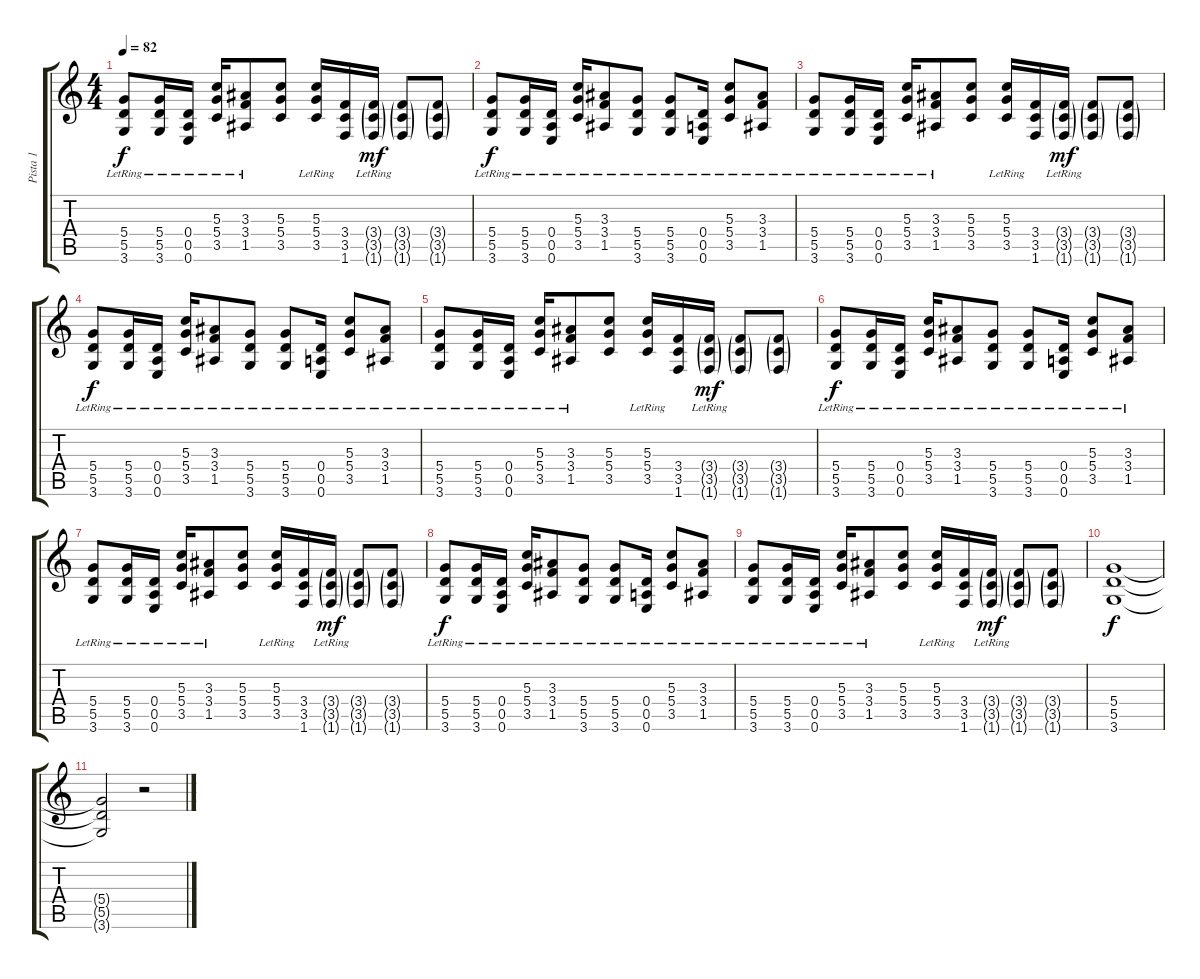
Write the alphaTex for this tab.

\track ("Pista 1" "Pista 1") {instrument electricguitarclean}
\staff {score tabs}
\tuning (E4 B3 G3 D3 A2 E2) {hide}
\ts (4 4)
\tempo 82
\clef g2
\ks c
(5.4 5.5{lr} 3.6).8{dy f} (5.4{lr} 5.5 3.6).16 (0.4 0.5{lr} 0.6).16 (5.3{lr} 5.4 3.5).16 (3.3 3.4{lr} 1.5).8 (5.3 5.4 3.5).8 (5.3{lr} 5.4 3.5).16 (3.4 3.5 1.6).16 (3.4{g} 3.5{g lr} 1.6{g}).16{dy mf} (3.4{g} 3.5{g} 1.6{g}).8 (3.4{g} 3.5{g} 1.6{g}).8 |
(5.4 5.5{lr} 3.6).8{dy f} (5.4{lr} 5.5 3.6).16 (0.4 0.5{lr} 0.6).16 (5.3{lr} 5.4 3.5).16 (3.3 3.4{lr} 1.5).8 (5.4 5.5{lr} 3.6).8 (5.4{lr} 5.5 3.6).8 (0.4 0.5{lr} 0.6).16 (5.3{lr} 5.4 3.5).8 (3.3 3.4{lr} 1.5).8 |
(5.4 5.5{lr} 3.6).8 (5.4{lr} 5.5 3.6).16 (0.4 0.5{lr} 0.6).16 (5.3{lr} 5.4 3.5).16 (3.3 3.4{lr} 1.5).8 (5.3 5.4 3.5).8 (5.3{lr} 5.4 3.5).16 (3.4 3.5 1.6).16 (3.4{g} 3.5{g lr} 1.6{g}).16{dy mf} (3.4{g} 3.5{g} 1.6{g}).8 (3.4{g} 3.5{g} 1.6{g}).8 |
(5.4 5.5{lr} 3.6).8{dy f} (5.4{lr} 5.5 3.6).16 (0.4 0.5{lr} 0.6).16 (5.3{lr} 5.4 3.5).16 (3.3 3.4{lr} 1.5).8 (5.4 5.5{lr} 3.6).8 (5.4{lr} 5.5 3.6).8 (0.4 0.5{lr} 0.6).16 (5.3{lr} 5.4 3.5).8 (3.3 3.4{lr} 1.5).8 |
(5.4 5.5{lr} 3.6).8 (5.4{lr} 5.5 3.6).16 (0.4 0.5{lr} 0.6).16 (5.3{lr} 5.4 3.5).16 (3.3 3.4{lr} 1.5).8 (5.3 5.4 3.5).8 (5.3{lr} 5.4 3.5).16 (3.4 3.5 1.6).16 (3.4{g} 3.5{g lr} 1.6{g}).16{dy mf} (3.4{g} 3.5{g} 1.6{g}).8 (3.4{g} 3.5{g} 1.6{g}).8 |
(5.4 5.5{lr} 3.6).8{dy f volume 12 instrument distortionguitar} (5.4{lr} 5.5 3.6).16 (0.4 0.5{lr} 0.6).16 (5.3{lr} 5.4 3.5).16 (3.3 3.4{lr} 1.5).8 (5.4 5.5{lr} 3.6).8 (5.4{lr} 5.5 3.6).8 (0.4 0.5{lr} 0.6).16 (5.3{lr} 5.4 3.5).8 (3.3 3.4{lr} 1.5).8 |
(5.4 5.5{lr} 3.6).8 (5.4{lr} 5.5 3.6).16 (0.4 0.5{lr} 0.6).16 (5.3{lr} 5.4 3.5).16 (3.3 3.4{lr} 1.5).8 (5.3 5.4 3.5).8 (5.3{lr} 5.4 3.5).16 (3.4 3.5 1.6).16 (3.4{g} 3.5{g lr} 1.6{g}).16{dy mf} (3.4{g} 3.5{g} 1.6{g}).8 (3.4{g} 3.5{g} 1.6{g}).8 |
(5.4 5.5{lr} 3.6).8{dy f} (5.4{lr} 5.5 3.6).16 (0.4 0.5{lr} 0.6).16 (5.3{lr} 5.4 3.5).16 (3.3 3.4{lr} 1.5).8 (5.4 5.5{lr} 3.6).8 (5.4{lr} 5.5 3.6).8 (0.4 0.5{lr} 0.6).16 (5.3{lr} 5.4 3.5).8 (3.3 3.4{lr} 1.5).8 |
(5.4 5.5{lr} 3.6).8 (5.4{lr} 5.5 3.6).16 (0.4 0.5{lr} 0.6).16 (5.3{lr} 5.4 3.5).16 (3.3 3.4{lr} 1.5).8 (5.3 5.4 3.5).8 (5.3{lr} 5.4 3.5).16 (3.4 3.5 1.6).16 (3.4{g} 3.5{g lr} 1.6{g}).16{dy mf} (3.4{g} 3.5{g} 1.6{g}).8 (3.4{g} 3.5{g} 1.6{g}).8 |
(5.4 5.5 3.6).1{dy f} |
(5.4{t} 5.5{t} 3.6{t}).2 r.2
